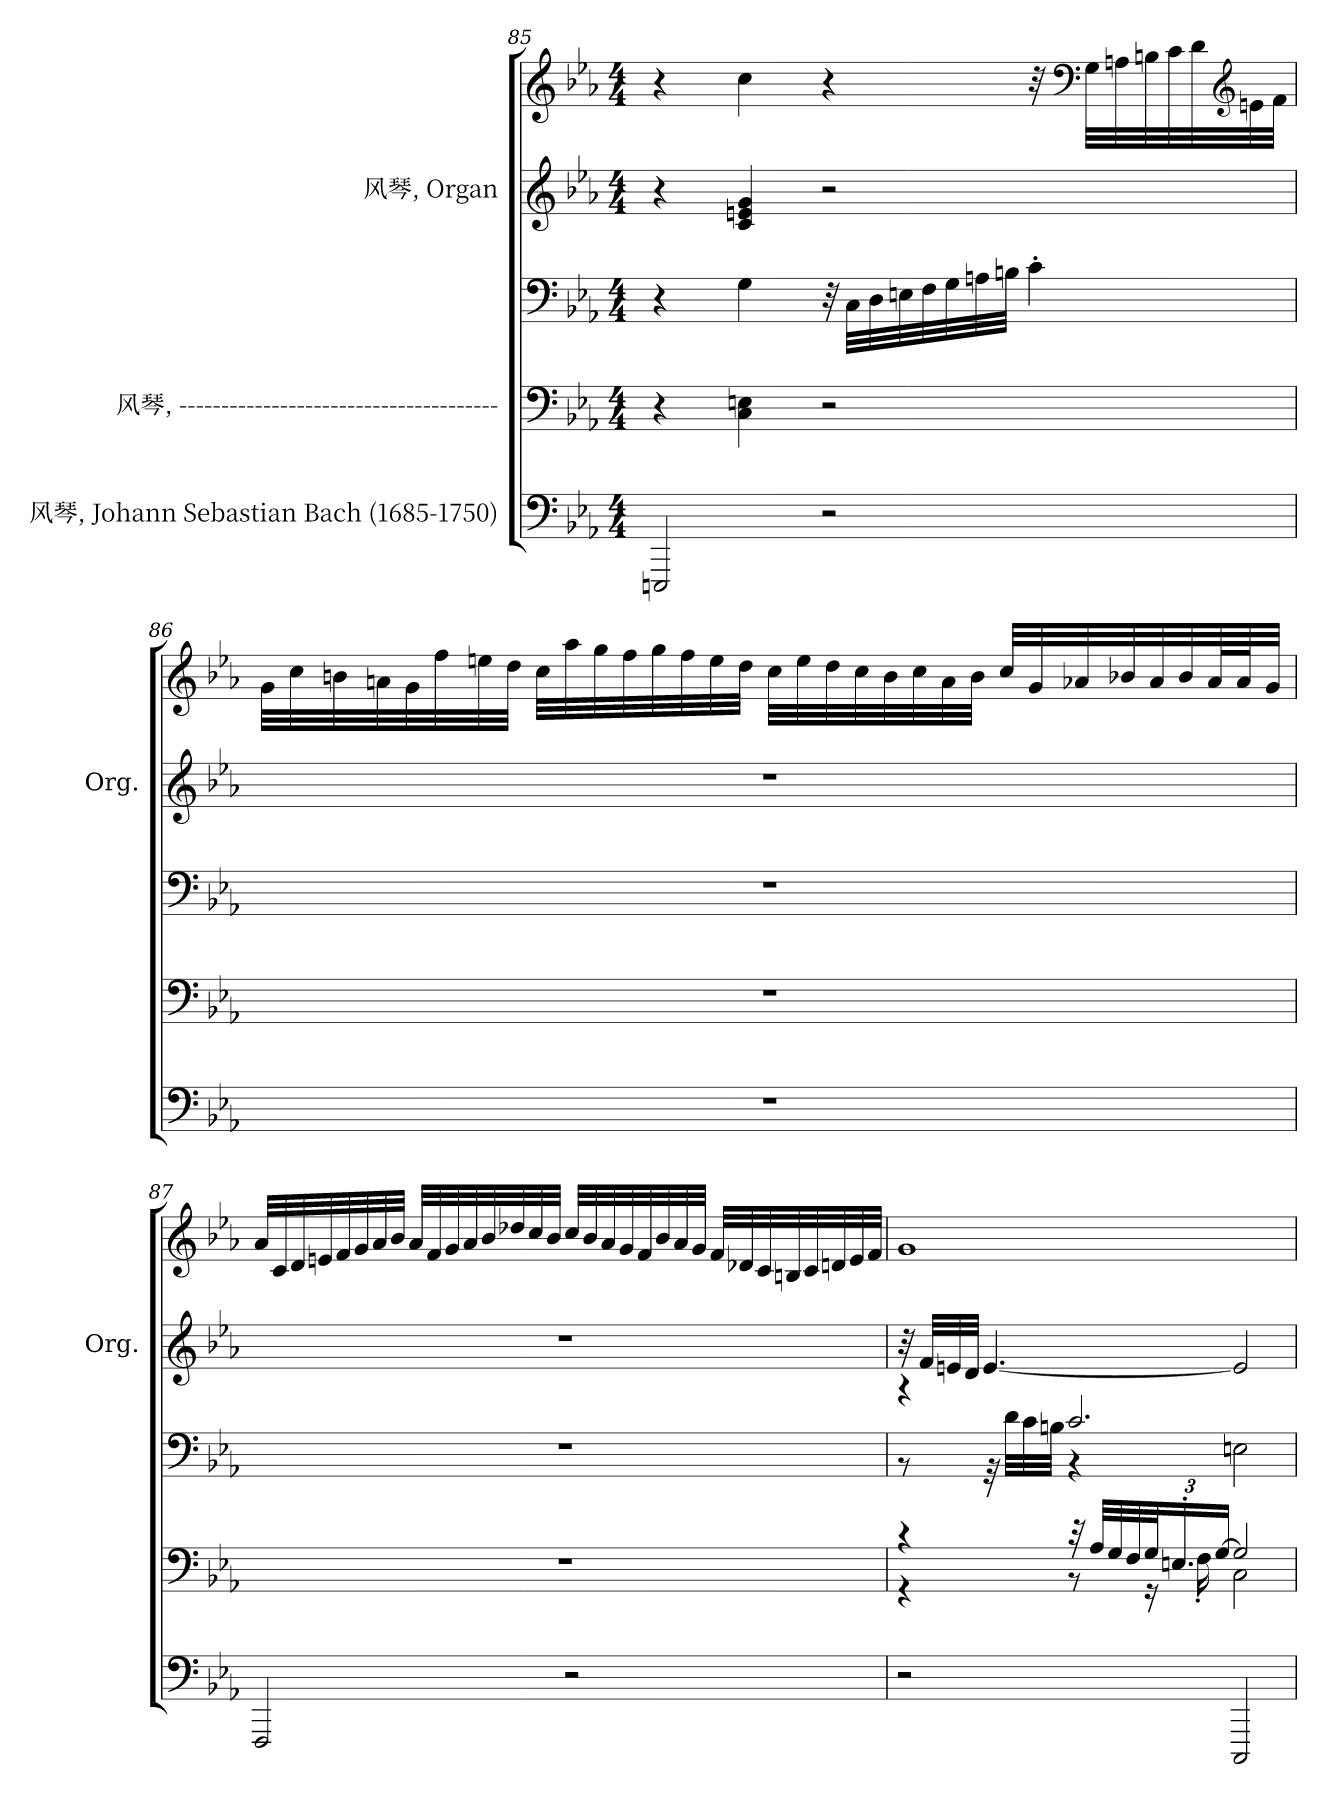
**kern	**kern	**kern	**kern	**kern
*part3	*part2	*part2	*part1	*part1
*staff5	*staff4	*staff3	*staff2	*staff1
*I"风琴, Johann Sebastian Bach   (1685-1750)	*I"风琴, --------------------------------------	*	*I"风琴, Organ	*
*	*	*	*I'Org.	*
!!LO:PB:g=z
*clefF4	*clefF4	*clefF4	*clefG2	*clefG2
*k[b-e-a-]	*k[b-e-a-]	*k[b-e-a-]	*k[b-e-a-]	*k[b-e-a-]
*M4/4	*M4/4	*M4/4	*M4/4	*M4/4
*MM75	*MM75	*MM75	*MM75	*MM75
=85	=85	=85	=85	=85
2EEEn/	4r	4r	4r	4r
.	4C\ 4En\	4G\	4c/ 4en/ 4g/	4cc\
2r	2r	32r	2r	4r
.	.	32C\LLL	.	.
.	.	32D\	.	.
.	.	32En\	.	.
.	.	32F\	.	.
.	.	32G\	.	.
.	.	32An\	.	.
.	.	32Bn\JJJ	.	.
.	.	4c'\	.	32r
*	*	*	*	*clefF4
.	.	.	.	32G\LLL
.	.	.	.	32An\
.	.	.	.	32Bn\
.	.	.	.	32c\
.	.	.	.	32d\
*	*	*	*	*clefG2
.	.	.	.	32en\
.	.	.	.	32f\JJJ
!!LO:LB:g=z
=86	=86	=86	=86	=86
1r	1r	1r	1r	32g\LLL
.	.	.	.	32cc\
.	.	.	.	32bn\
.	.	.	.	32an\
.	.	.	.	32g\
.	.	.	.	32ff\
.	.	.	.	32een\
.	.	.	.	32dd\JJJ
.	.	.	.	32cc\LLL
.	.	.	.	32aa-\
.	.	.	.	32gg\
.	.	.	.	32ff\
.	.	.	.	32gg\
.	.	.	.	32ff\
.	.	.	.	32ee\
.	.	.	.	32dd\JJJ
.	.	.	.	32cc\LLL
.	.	.	.	32ee\
.	.	.	.	32dd\
.	.	.	.	32cc\
.	.	.	.	32b\
.	.	.	.	32cc\
.	.	.	.	32a\
.	.	.	.	32b\JJJ
.	.	.	.	32cc/LLL
.	.	.	.	32g/
.	.	.	.	32a-X/
.	.	.	.	32b-X/
.	.	.	.	32a-/
.	.	.	.	32b-/
.	.	.	.	64a-/L
.	.	.	.	64a-/J
.	.	.	.	32g/JJJ
!!LO:PB:g=z
=87	=87	=87	=87	=87
*	*	*	*	*MM57
2FFF/	1r	1r	1r	32a-/LLL
.	.	.	.	32c/
.	.	.	.	32d/
.	.	.	.	32en/
.	.	.	.	32f/
.	.	.	.	32g/
.	.	.	.	32a-/
.	.	.	.	32b-/JJJ
*	*	*	*	*MM65
.	.	.	.	32a-/LLL
.	.	.	.	32f/
.	.	.	.	32g/
.	.	.	.	32a-/
.	.	.	.	32b-/
.	.	.	.	32dd-X/
.	.	.	.	32cc/
.	.	.	.	32b-/JJJ
*	*	*	*	*MM71
2r	.	.	.	32cc/LLL
.	.	.	.	32b-/
.	.	.	.	32a-/
.	.	.	.	32g/
.	.	.	.	32f/
.	.	.	.	32b-/
.	.	.	.	32a-/
.	.	.	.	32g/JJJ
.	.	.	.	32f/LLL
.	.	.	.	32d-X/
.	.	.	.	32c/
.	.	.	.	32Bn/
.	.	.	.	32c/
.	.	.	.	32dn/
.	.	.	.	32e/
.	.	.	.	32f/JJJ
!!LO:LB:g=z
=88	=88	=88	=88	=88
*	*	*	*	*MM54
*	*^	*^	*	*
2r	4r	4r	4r	8r	32r	1g
.	.	.	.	.	32f/LLL	.
.	.	.	.	.	32en/	.
.	.	.	.	.	32d/JJJ	.
.	.	.	.	32r	[4.e/	.
.	.	.	.	32d\LLL	.	.
.	.	.	.	32c\	.	.
.	.	.	.	32Bn\JJJ	.	.
.	32r	8r	2.c/	4r	.	.
.	32A-/LLL	.	.	.	.	.
.	32G/	.	.	.	.	.
.	32F/	.	.	.	.	.
*	*Xbrackettup	*	*	*	*	*
.	48G/J	16r	.	.	.	.
.	24.En'/	.	.	.	.	.
.	.	16F'\	.	.	.	.
.	[24G/JJ	.	.	.	.	.
2CCC/	2G/]	2C\	.	2En\	2e/]	.
*	*v	*v	*	*	*	*
*	*	*v	*v	*	*
=	=	=	=	=
*-	*-	*-	*-	*-
